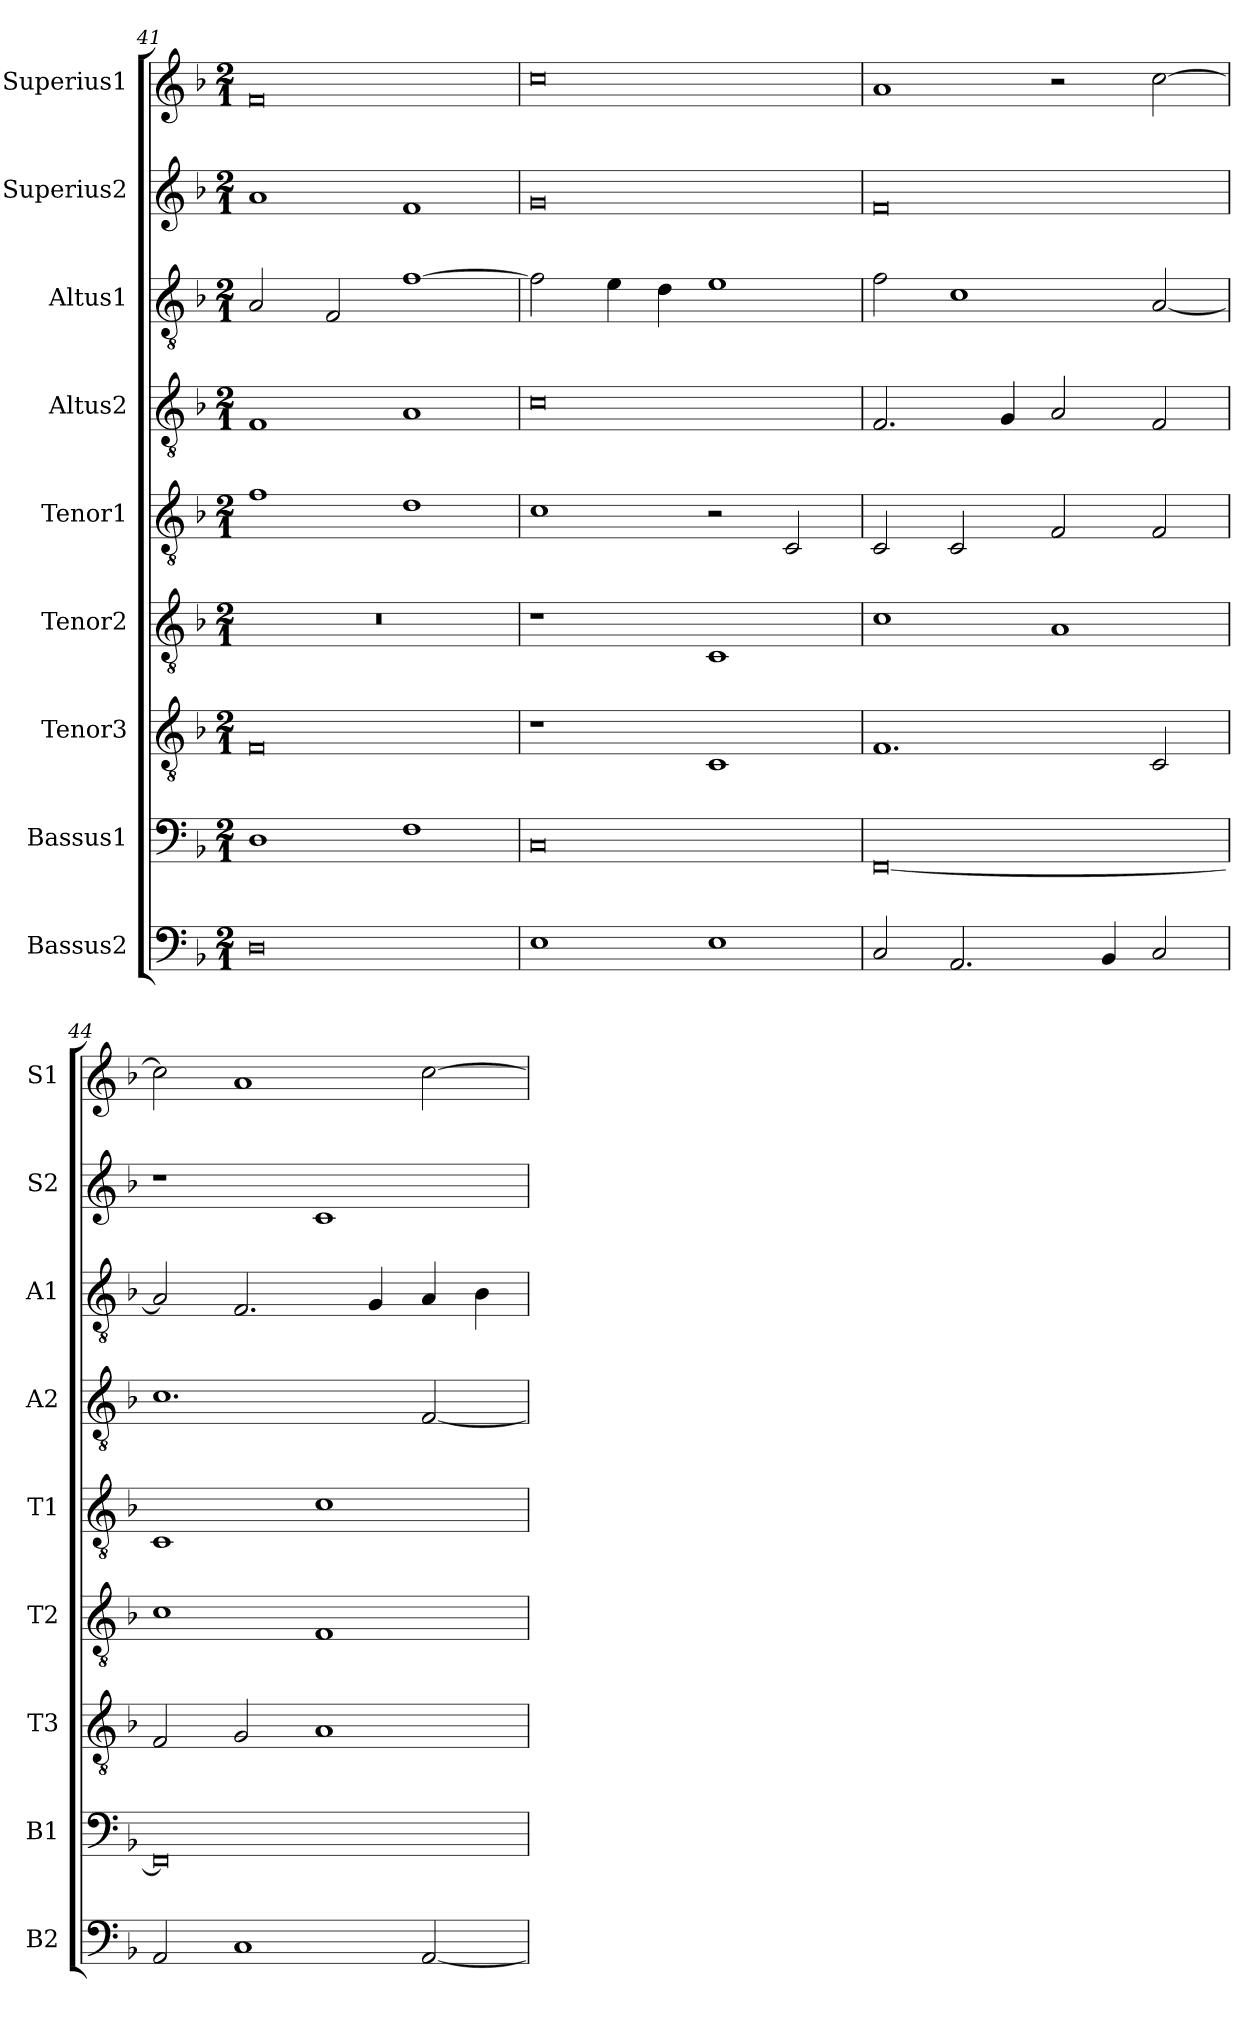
**kern	**kern	**kern	**kern	**kern	**kern	**kern	**kern	**kern
*part9	*part8	*part7	*part6	*part5	*part4	*part3	*part2	*part1
*staff9	*staff8	*staff7	*staff6	*staff5	*staff4	*staff3	*staff2	*staff1
*I"Bassus2	*I"Bassus1	*I"Tenor3	*I"Tenor2	*I"Tenor1	*I"Altus2	*I"Altus1	*I"Superius2	*I"Superius1
*I'B2	*I'B1	*I'T3	*I'T2	*I'T1	*I'A2	*I'A1	*I'S2	*I'S1
*clefF4	*clefF4	*clefGv2	*clefGv2	*clefGv2	*clefGv2	*clefGv2	*clefG2	*clefG2
*k[b-]	*k[b-]	*k[b-]	*k[b-]	*k[b-]	*k[b-]	*k[b-]	*k[b-]	*k[b-]
*d:	*d:	*d:	*d:	*d:	*d:	*d:	*d:	*d:
*M2/1	*M2/1	*M2/1	*M2/1	*M2/1	*M2/1	*M2/1	*M2/1	*M2/1
=41	=41	=41	=41	=41	=41	=41	=41	=41
0D	1D	0F	0r	1f	1F	2A	1a	0f
.	.	.	.	.	.	2F	.	.
.	1F	.	.	1d	1A	[1f	1f	.
=42	=42	=42	=42	=42	=42	=42	=42	=42
1E	0C	1r	1r	1c	0c	2f]	0g	0cc
.	.	.	.	.	.	4e	.	.
.	.	.	.	.	.	4d	.	.
1E	.	1C	1C	2r	.	1e	.	.
.	.	.	.	2C	.	.	.	.
=43	=43	=43	=43	=43	=43	=43	=43	=43
2C	[0FF	1.F	1c	2C	2.F	2f	0f	1a
2.AA	.	.	.	2C	.	1c	.	.
.	.	.	.	.	4G	.	.	.
.	.	.	1A	2F	2A	.	.	2r
4BB-	.	.	.	.	.	.	.	.
2C	.	2C	.	2F	2F	[2A	.	[2cc
=44	=44	=44	=44	=44	=44	=44	=44	=44
2AA	0FF]	2F	1c	1C	1.c	2A]	1r	2cc]
1C	.	2G	.	.	.	2.F	.	1a
.	.	1A	1F	1c	.	.	1c	.
.	.	.	.	.	.	4G	.	.
[2AA	.	.	.	.	[2F	4A	.	[2cc
.	.	.	.	.	.	4B-	.	.
=	=	=	=	=	=	=	=	=
*-	*-	*-	*-	*-	*-	*-	*-	*-
